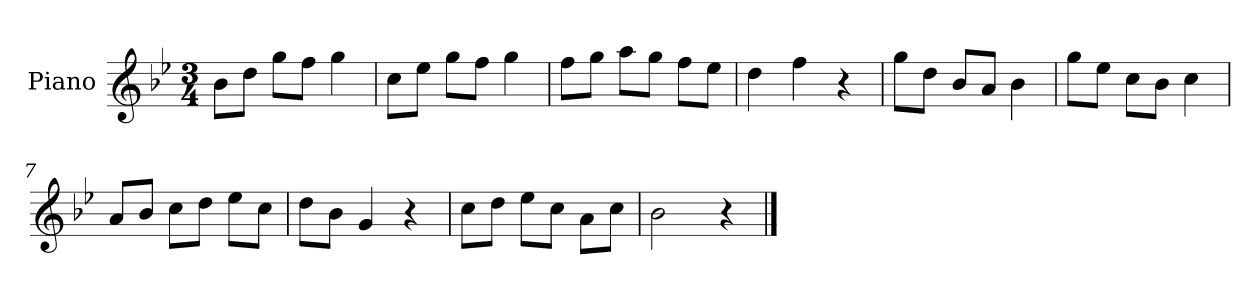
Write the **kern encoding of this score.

**kern
*part1
*staff1
*I"Piano
*I'Pno
*clefG2
*k[b-e-]
*B-:
*M3/4
=1
8b-\L
8dd\J
8gg\L
8ff\J
4gg\
=2
8cc\L
8ee-\J
8gg\L
8ff\J
4gg\
=3
8ff\L
8gg\J
8aa\L
8gg\J
8ff\L
8ee-\J
=4
4dd\
4ff\
4r
=5
8gg\L
8dd\J
8b-/L
8a/J
4b-\
=6
8gg\L
8ee-\J
8cc\L
8b-\J
4cc\
=7
8a/L
8b-/J
8cc\L
8dd\J
8ee-\L
8cc\J
=8
8dd\L
8b-\J
4g/
4r
=9
8cc\L
8dd\J
8ee-\L
8cc\J
8a\L
8cc\J
=10
2b-\
4r
==
*-
